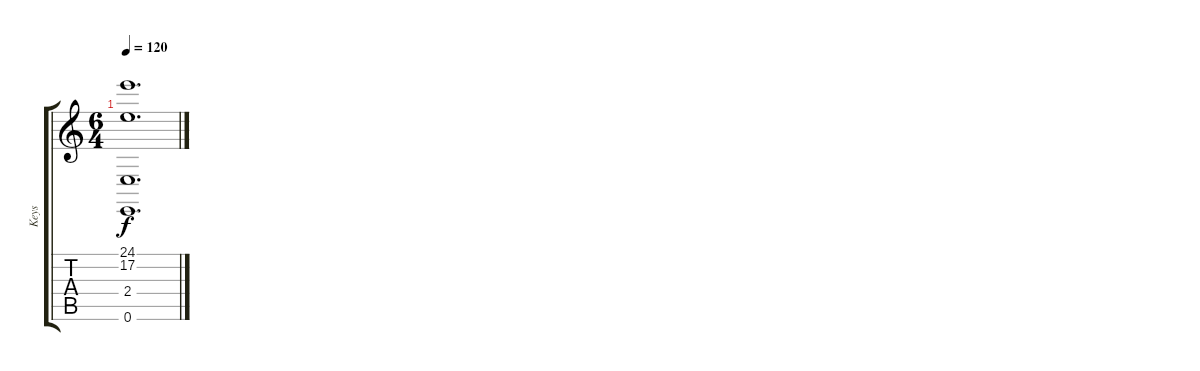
\track ("Keys" "Keys") {instrument electricpiano1}
\staff {score tabs}
\tuning (E4 B3 G3 D3 A2 E2) {hide}
\ts (6 4)
\tempo 120
\clef g2
\ks c
(24.1{t} 17.2{t} 2.4{t} 0.6{t}).1{d dy f}
